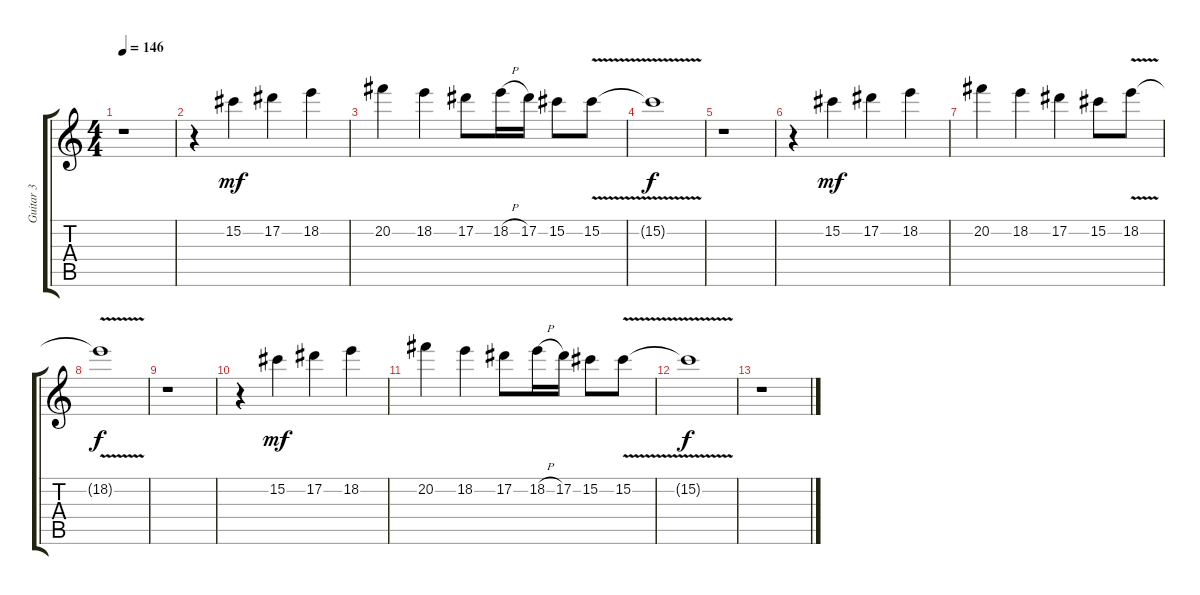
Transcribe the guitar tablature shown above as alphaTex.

\track ("Guitar 3" "Guitar 3") {instrument overdrivenguitar}
\staff {score tabs}
\tuning (Eb4 Bb3 Gb3 Db3 Ab2 Eb2) {hide}
\ts (4 4)
\tempo 146
\clef g2
\ks c
r.1{dy f} |
r.4 15.2.4{dy mf} 17.2.4 18.2.4 |
20.2.4 18.2.4 17.2.8 18.2{h}.16 17.2.16 15.2.8 15.2{v}.8 |
15.2{t}.1{dy f} |
r.1 |
r.4 15.2.4{dy mf} 17.2.4 18.2.4 |
20.2.4 18.2.4 17.2.4 15.2.8 18.2{v}.8 |
18.2{t}.1{dy f} |
r.1 |
r.4 15.2.4{dy mf} 17.2.4 18.2.4 |
20.2.4 18.2.4 17.2.8 18.2{h}.16 17.2.16 15.2.8 15.2{v}.8 |
15.2{t}.1{dy f} |
r.1
